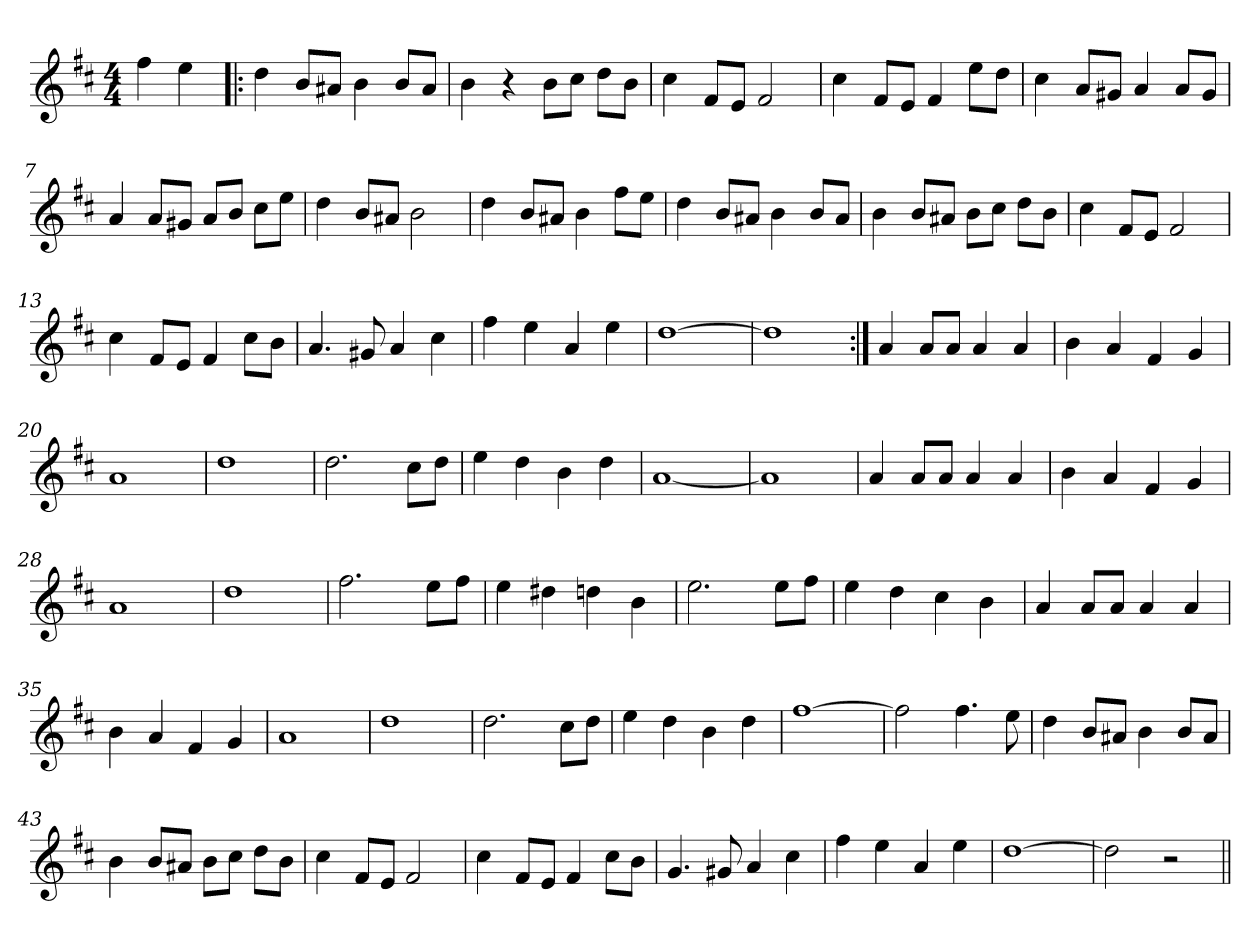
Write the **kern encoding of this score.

**kern
*part1
*staff1
*clefG2
*k[f#c#]
*D:
*M4/4
=1
4ff#\
4ee\
=2!|:
4dd\
8b/L
8a#X/J
4b\
8b/L
8a#/J
=3
4b\
4r
8b\L
8cc#\J
8dd\L
8b\J
=4
4cc#\
8f#/L
8e/J
2f#/
=5
4cc#\
8f#/L
8e/J
4f#/
8ee\L
8dd\J
=6
4cc#\
8a/L
8g#X/J
4a/
8a/L
8g#/J
=7
4a/
8a/L
8g#X/J
8a/L
8b/J
8cc#\L
8ee\J
!!LO:LB:g=z
=8
4dd\
8b/L
8a#X/J
2b\
=9
4dd\
8b/L
8a#X/J
4b\
8ff#\L
8ee\J
=10
4dd\
8b/L
8a#X/J
4b\
8b/L
8a#/J
=11
4b\
8b/L
8a#X/J
8b\L
8cc#\J
8dd\L
8b\J
=12
4cc#\
8f#/L
8e/J
2f#/
=13
4cc#\
8f#/L
8e/J
4f#/
8cc#\L
8b\J
=14
4.a/
8g#X/
4a/
4cc#\
!!LO:LB:g=z
=15
4ff#\
4ee\
4a/
4ee\
=16
[1dd
=17
1dd]
=18:|!
4a/
8a/L
8a/J
4a/
4a/
=19
4b\
4a/
4f#/
4g/
=20
1a
=21
1dd
=22
2.dd\
8cc#\L
8dd\J
=23
4ee\
4dd\
4b\
4dd\
=24
[1a
=25
1a]
=26
4a/
8a/L
8a/J
4a/
4a/
!!LO:LB:g=z
=27
4b\
4a/
4f#/
4g/
=28
1a
=29
1dd
=30
2.ff#\
8ee\L
8ff#\J
=31
4ee\
4dd#X\
4ddn\
4b\
=32
2.ee\
8ee\L
8ff#\J
=33
4ee\
4dd\
4cc#\
4b\
=34
4a/
8a/L
8a/J
4a/
4a/
=35
4b\
4a/
4f#/
4g/
=36
1a
=37
1dd
!!LO:LB:g=z
=38
2.dd\
8cc#\L
8dd\J
=39
4ee\
4dd\
4b\
4dd\
=40
[1ff#
=41
2ff#\]
4.ff#\
8ee\
=42
4dd\
8b/L
8a#X/J
4b\
8b/L
8a#/J
=43
4b\
8b/L
8a#X/J
8b\L
8cc#\J
8dd\L
8b\J
=44
4cc#\
8f#/L
8e/J
2f#/
=45
4cc#\
8f#/L
8e/J
4f#/
8cc#\L
8b\J
!!LO:LB:g=z
=46
4.g/
8g#X/
4a/
4cc#\
=47
4ff#\
4ee\
4a/
4ee\
=48
[1dd
=49
2dd\]
2r
=||
*-
